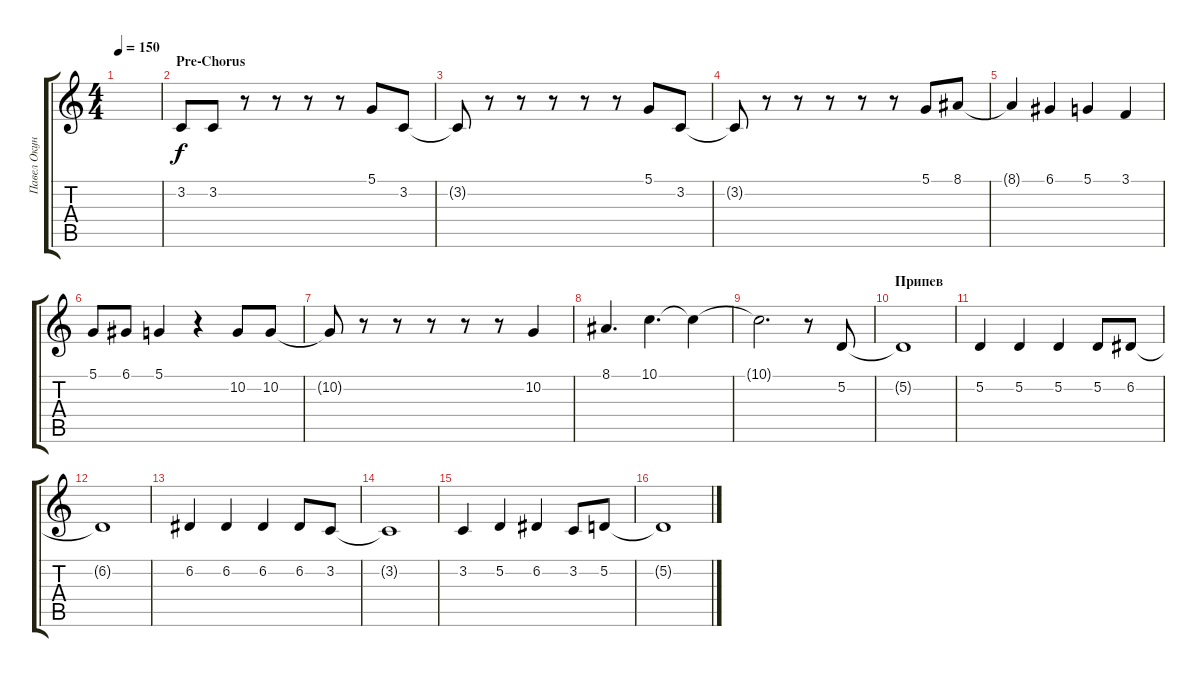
\track ("Павел Окунев" "Павел Окун") {instrument lead2sawtooth}
\staff {score tabs}
\tuning (D4 A3 F3 C3 G2 D2) {hide}
\ts (4 4)
\tempo 150
\clef g2
\ks c
|
\section ("" "Pre-Chorus")
3.2.8 3.2.8 r.8 r.8 r.8 r.8 5.1.8 3.2.8 |
3.2{t}.8 r.8 r.8 r.8 r.8 r.8 5.1.8 3.2.8 |
3.2{t}.8 r.8 r.8 r.8 r.8 r.8 5.1.8 8.1.8 |
8.1{t}.4 6.1.4 5.1.4 3.1.4 |
5.1.8 6.1.8 5.1.4 r.4 10.2.8 10.2.8 |
10.2{t}.8 r.8 r.8 r.8 r.8 r.8 10.2.4 |
8.1.4{d} 10.1.4{d} 10.1{t}.4 |
10.1{t}.2{d} r.8 5.2.8 |
\section ("" "Припев")
5.2{t}.1 |
5.2.4 5.2.4 5.2.4 5.2.8 6.2.8 |
6.2{t}.1 |
6.2.4 6.2.4 6.2.4 6.2.8 3.2.8 |
3.2{t}.1 |
3.2.4 5.2.4 6.2.4 3.2.8 5.2.8 |
5.2{t}.1
